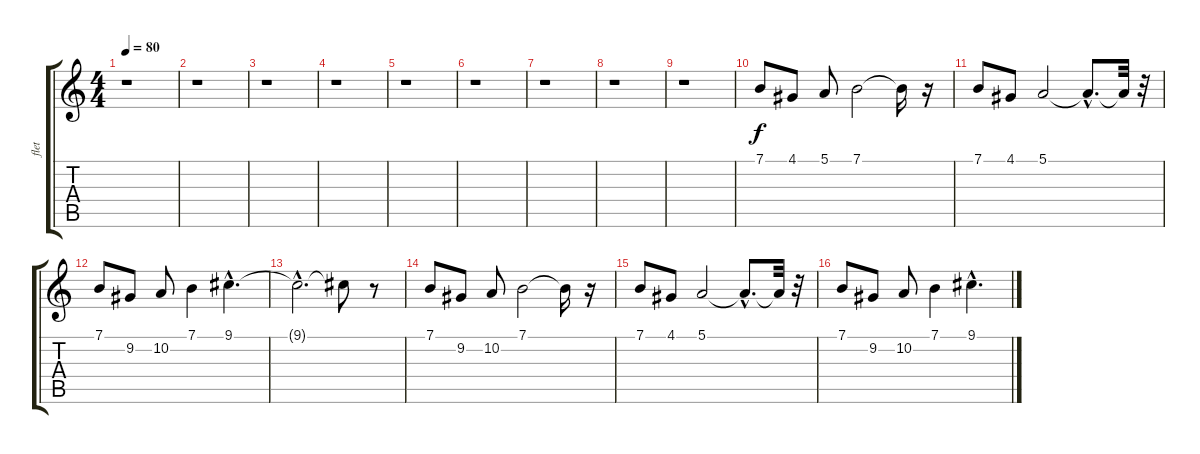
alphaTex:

\track ("flet" "flet") {instrument lead6voice}
\staff {score tabs}
\tuning (E4 B3 G3 D3 A2 E2) {hide}
\ts (4 4)
\tempo 80
\clef g2
\ks c
r.1{dy f} |
r.1 |
r.1 |
r.1 |
r.1 |
r.1 |
r.1 |
r.1 |
r.1 |
7.1.8 4.1.8 5.1.8 7.1.2 7.1{t}.16 r.16 |
7.1.8 4.1.8 5.1.2 5.1{hac t}.8{d} 5.1{t}.32 r.32 |
7.1.8 9.2.8 10.2.8 7.1.4 9.1{hac}.4{d} |
9.1{hac t}.2{d} 9.1{t}.8 r.8 |
7.1.8 9.2.8 10.2.8 7.1.2 7.1{t}.16 r.16 |
7.1.8 4.1.8 5.1.2 5.1{hac t}.8{d} 5.1{t}.32 r.32 |
7.1.8 9.2.8 10.2.8 7.1.4 9.1{hac}.4{d}
